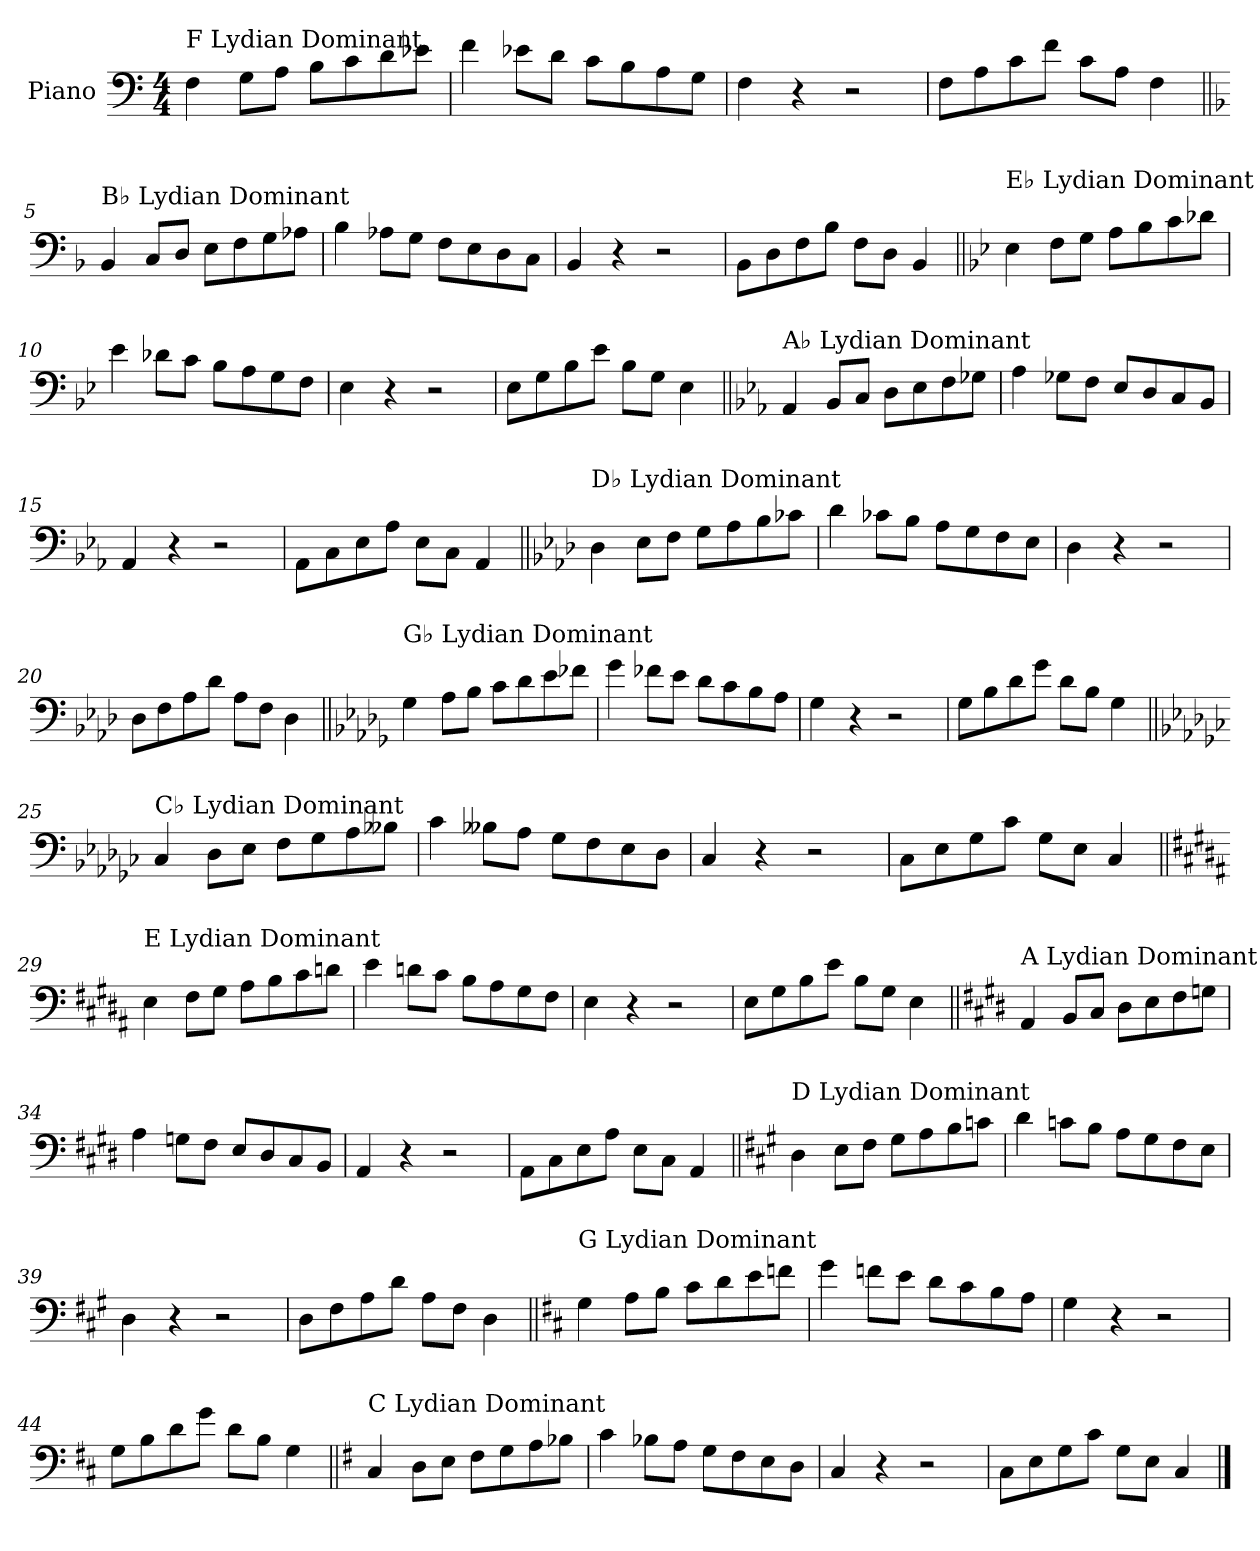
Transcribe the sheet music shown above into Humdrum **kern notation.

**kern
*part1
*staff1
*I"Piano
*I'Pno.
*clefF4
*k[]
*M4/4
=1
!LO:TX:a:t=F Lydian Dominant
4F\
8G\L
8A\J
8B\L
8c\
8d\
8e-X\J
=2
4f\
8e-X\L
8d\J
8c\L
8B\
8A\
8G\J
=3
4F\
4r
2r
=4
8F\L
8A\
8c\
8f\J
8c\L
8A\J
4F\
!!LO:LB:g=z
=5||
*k[b-]
!LO:TX:a:t=B♭ Lydian Dominant
4BB-/
8C/L
8D/J
8E\L
8F\
8G\
8A-X\J
=6
4B-\
8A-X\L
8G\J
8F\L
8E\
8D\
8C\J
=7
4BB-/
4r
2r
=8
8BB-\L
8D\
8F\
8B-\J
8F\L
8D\J
4BB-/
!!LO:LB:g=z
=9||
*k[b-e-]
!LO:TX:a:t=E♭ Lydian Dominant
4E-\
8F\L
8G\J
8A\L
8B-\
8c\
8d-X\J
=10
4e-\
8d-X\L
8c\J
8B-\L
8A\
8G\
8F\J
=11
4E-\
4r
2r
=12
8E-\L
8G\
8B-\
8e-\J
8B-\L
8G\J
4E-\
!!LO:LB:g=z
=13||
*k[b-e-a-]
!LO:TX:a:t=A♭ Lydian Dominant
4AA-/
8BB-/L
8C/J
8D\L
8E-\
8F\
8G-X\J
=14
4A-\
8G-X\L
8F\J
8E-/L
8D/
8C/
8BB-/J
=15
4AA-/
4r
2r
=16
8AA-\L
8C\
8E-\
8A-\J
8E-\L
8C\J
4AA-/
!!LO:LB:g=z
=17||
*k[b-e-a-d-]
!LO:TX:a:t=D♭ Lydian Dominant
4D-\
8E-\L
8F\J
8G\L
8A-\
8B-\
8c-X\J
=18
4d-\
8c-X\L
8B-\J
8A-\L
8G\
8F\
8E-\J
=19
4D-\
4r
2r
=20
8D-\L
8F\
8A-\
8d-\J
8A-\L
8F\J
4D-\
!!LO:LB:g=z
=21||
*k[b-e-a-d-g-]
!LO:TX:a:t=G♭ Lydian Dominant
4G-\
8A-\L
8B-\J
8c\L
8d-\
8e-\
8f-X\J
=22
4g-\
8f-X\L
8e-\J
8d-\L
8c\
8B-\
8A-\J
=23
4G-\
4r
2r
=24
8G-\L
8B-\
8d-\
8g-\J
8d-\L
8B-\J
4G-\
!!LO:LB:g=z
=25||
*k[b-e-a-d-g-c-]
!LO:TX:a:t=C♭ Lydian Dominant
4C-/
8D-\L
8E-\J
8F\L
8G-\
8A-\
8B--X\J
=26
4c-\
8B--X\L
8A-\J
8G-\L
8F\
8E-\
8D-\J
=27
4C-/
4r
2r
=28
8C-\L
8E-\
8G-\
8c-\J
8G-\L
8E-\J
4C-/
!!LO:LB:g=z
=29||
*k[f#c#g#d#a#]
!LO:TX:a:t=E Lydian Dominant
4E\
8F#\L
8G#\J
8A#\L
8B\
8c#\
8dn\J
=30
4e\
8dn\L
8c#\J
8B\L
8A#\
8G#\
8F#\J
=31
4E\
4r
2r
=32
8E\L
8G#\
8B\
8e\J
8B\L
8G#\J
4E\
!!LO:LB:g=z
=33||
*k[f#c#g#d#]
!LO:TX:a:t=A Lydian Dominant
4AA/
8BB/L
8C#/J
8D#\L
8E\
8F#\
8Gn\J
=34
4A\
8Gn\L
8F#\J
8E/L
8D#/
8C#/
8BB/J
=35
4AA/
4r
2r
=36
8AA\L
8C#\
8E\
8A\J
8E\L
8C#\J
4AA/
!!LO:LB:g=z
=37||
*k[f#c#g#]
!LO:TX:a:t=D Lydian Dominant
4D\
8E\L
8F#\J
8G#\L
8A\
8B\
8cn\J
=38
4d\
8cn\L
8B\J
8A\L
8G#\
8F#\
8E\J
=39
4D\
4r
2r
=40
8D\L
8F#\
8A\
8d\J
8A\L
8F#\J
4D\
!!LO:LB:g=z
=41||
*k[f#c#]
!LO:TX:a:t=G Lydian Dominant
4G\
8A\L
8B\J
8c#\L
8d\
8e\
8fn\J
=42
4g\
8fn\L
8e\J
8d\L
8c#\
8B\
8A\J
=43
4G\
4r
2r
=44
8G\L
8B\
8d\
8g\J
8d\L
8B\J
4G\
!!LO:LB:g=z
=45||
*k[f#]
!LO:TX:a:t=C Lydian Dominant
4C/
8D\L
8E\J
8F#\L
8G\
8A\
8B-X\J
=46
4c\
8B-X\L
8A\J
8G\L
8F#\
8E\
8D\J
=47
4C/
4r
2r
=48
8C\L
8E\
8G\
8c\J
8G\L
8E\J
4C/
==
*-
